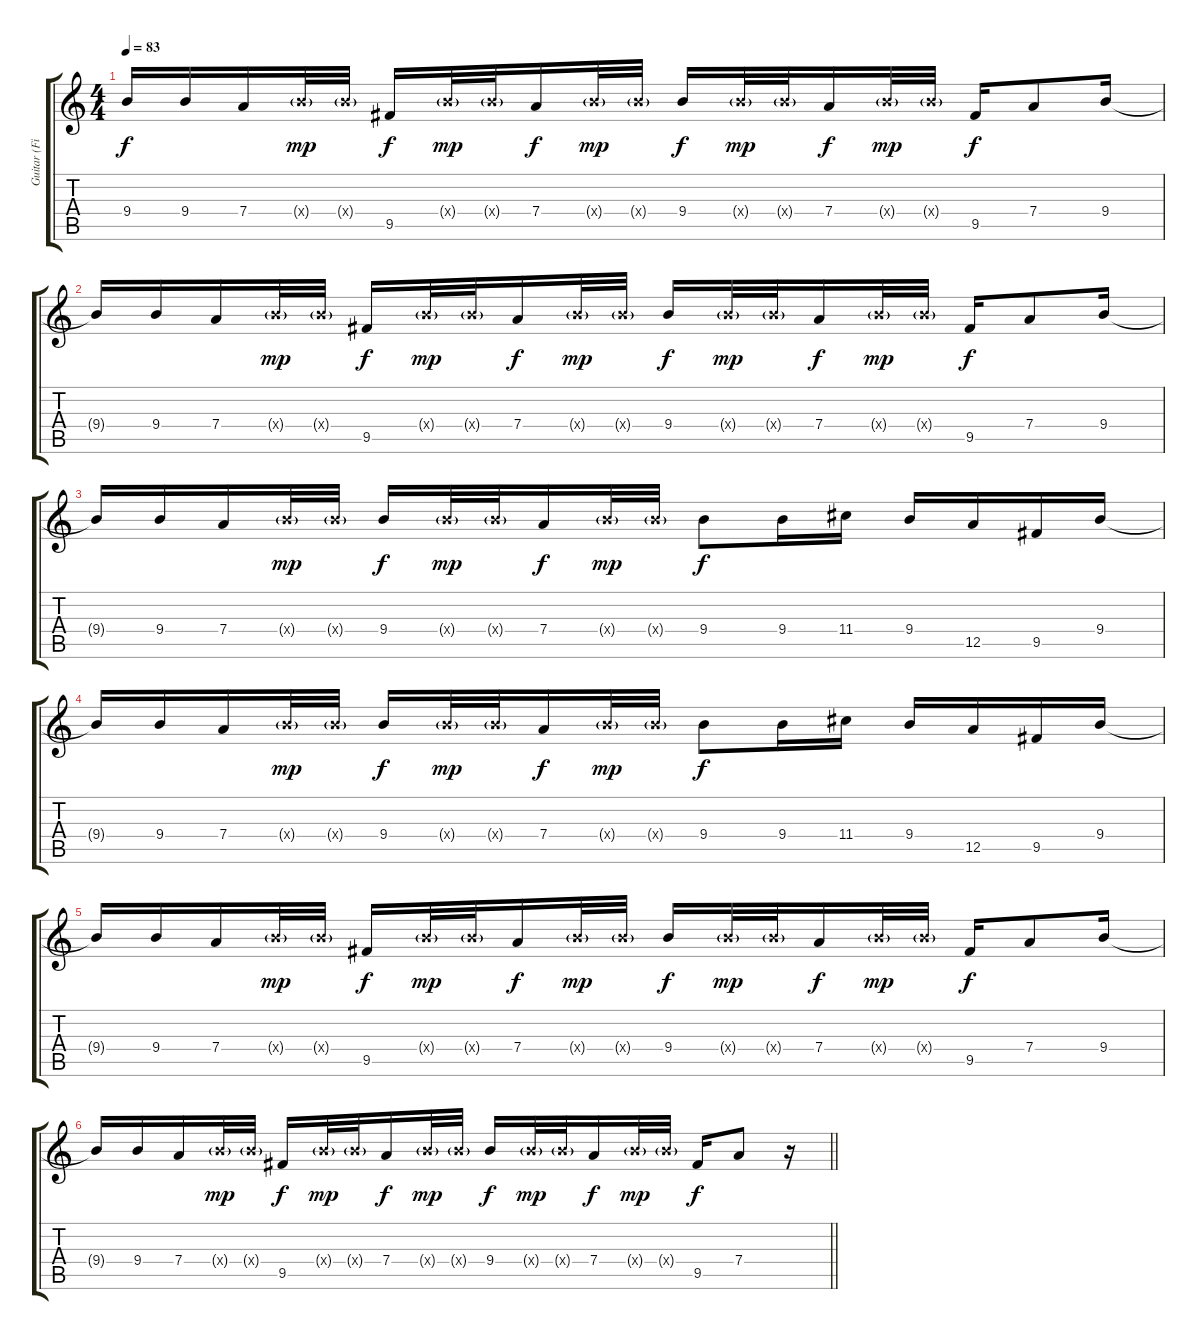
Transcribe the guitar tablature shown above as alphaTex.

\track ("Guitar (Fills)" "Guitar (Fi") {instrument overdrivenguitar}
\staff {score tabs}
\tuning (E4 B3 G3 D3 A2 E2) {hide}
\ts (4 4)
\tempo 83
\clef g2
\ks c
9.4{t}.16{dy f} 9.4.16 7.4.16 9.4{g x}.32{dy mp} 9.4{g x}.32 9.5.16{dy f} 9.4{g x}.32{dy mp} 9.4{g x}.32 7.4.16{dy f} 9.4{g x}.32{dy mp} 9.4{g x}.32 9.4.16{dy f} 9.4{g x}.32{dy mp} 9.4{g x}.32 7.4.16{dy f} 9.4{g x}.32{dy mp} 9.4{g x}.32 9.5.16{dy f} 7.4.8 9.4.16 |
9.4{t}.16 9.4.16 7.4.16 9.4{g x}.32{dy mp} 9.4{g x}.32 9.5.16{dy f} 9.4{g x}.32{dy mp} 9.4{g x}.32 7.4.16{dy f} 9.4{g x}.32{dy mp} 9.4{g x}.32 9.4.16{dy f} 9.4{g x}.32{dy mp} 9.4{g x}.32 7.4.16{dy f} 9.4{g x}.32{dy mp} 9.4{g x}.32 9.5.16{dy f} 7.4.8 9.4.16 |
9.4{t}.16 9.4.16 7.4.16 9.4{g x}.32{dy mp} 9.4{g x}.32 9.4.16{dy f} 9.4{g x}.32{dy mp} 9.4{g x}.32 7.4.16{dy f} 9.4{g x}.32{dy mp} 9.4{g x}.32 9.4.8{dy f} 9.4.16 11.4.16 9.4.16 12.5.16 9.5.16 9.4.16 |
9.4{t}.16 9.4.16 7.4.16 9.4{g x}.32{dy mp} 9.4{g x}.32 9.4.16{dy f} 9.4{g x}.32{dy mp} 9.4{g x}.32 7.4.16{dy f} 9.4{g x}.32{dy mp} 9.4{g x}.32 9.4.8{dy f} 9.4.16 11.4.16 9.4.16 12.5.16 9.5.16 9.4.16 |
9.4{t}.16 9.4.16 7.4.16 9.4{g x}.32{dy mp} 9.4{g x}.32 9.5.16{dy f} 9.4{g x}.32{dy mp} 9.4{g x}.32 7.4.16{dy f} 9.4{g x}.32{dy mp} 9.4{g x}.32 9.4.16{dy f} 9.4{g x}.32{dy mp} 9.4{g x}.32 7.4.16{dy f} 9.4{g x}.32{dy mp} 9.4{g x}.32 9.5.16{dy f} 7.4.8 9.4.16 |
\barLineRight lightlight
9.4{t}.16 9.4.16 7.4.16 9.4{g x}.32{dy mp} 9.4{g x}.32 9.5.16{dy f} 9.4{g x}.32{dy mp} 9.4{g x}.32 7.4.16{dy f} 9.4{g x}.32{dy mp} 9.4{g x}.32 9.4.16{dy f} 9.4{g x}.32{dy mp} 9.4{g x}.32 7.4.16{dy f} 9.4{g x}.32{dy mp} 9.4{g x}.32 9.5.16{dy f} 7.4.8 r.16
